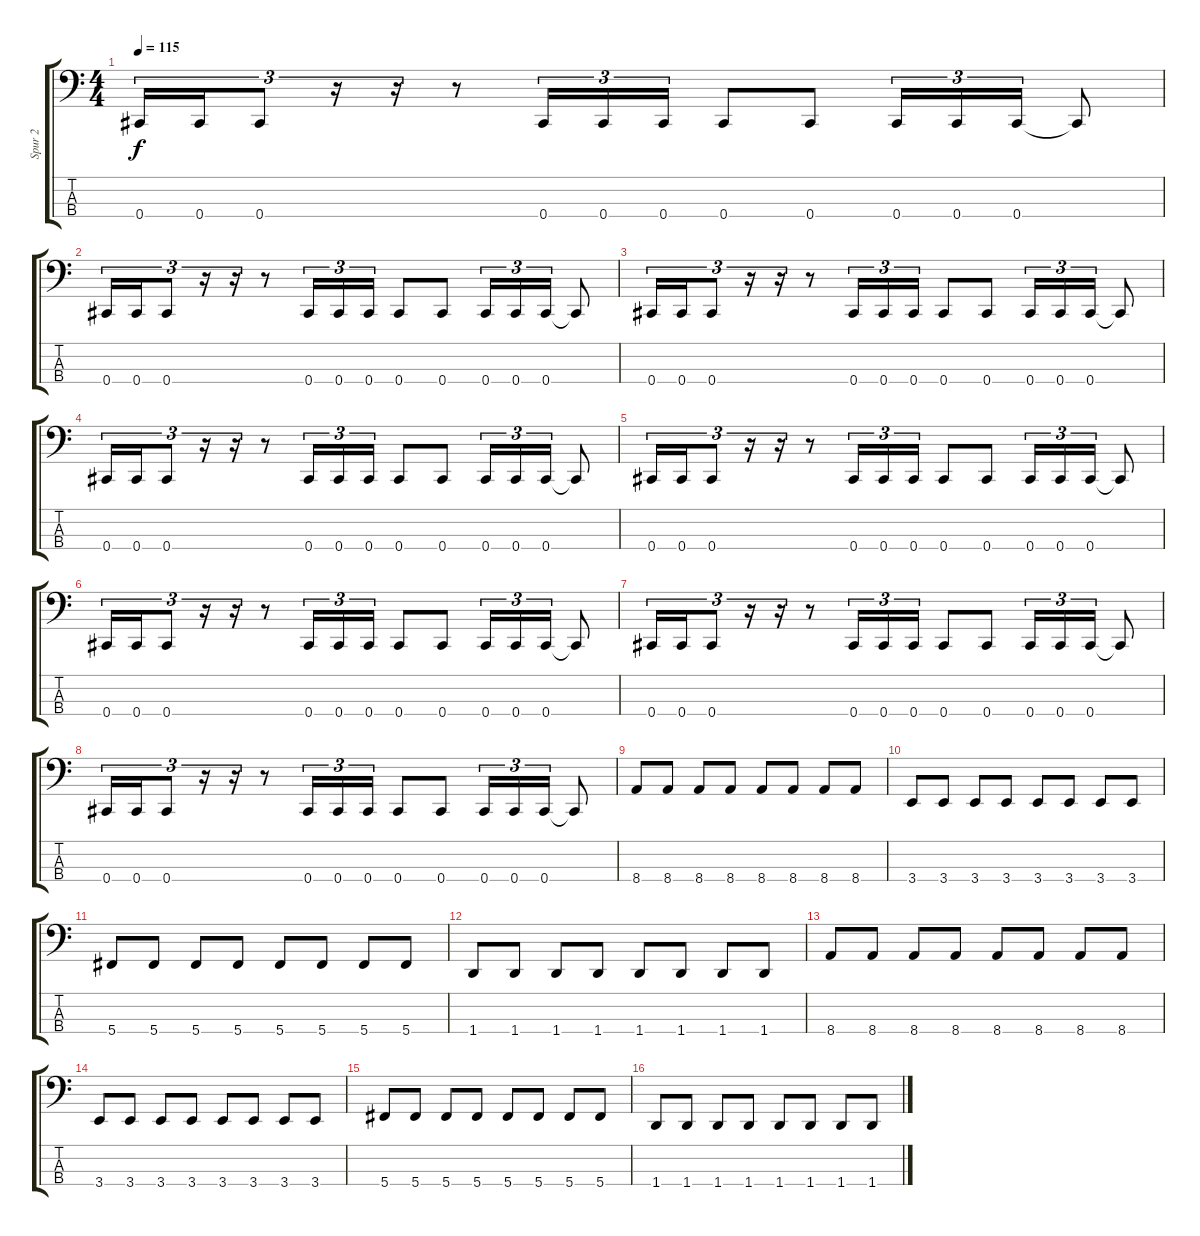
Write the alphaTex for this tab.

\track ("Spur 2" "Spur 2") {instrument electricbassfinger}
\staff {score tabs}
\tuning (Gb2 Db2 Ab1 Db1) {hide}
\ts (4 4)
\tempo 115
\clef f4
\ks c
0.4.16{tu (3 2) dy f} 0.4.16{tu (3 2)} 0.4.8{tu (3 2)} r.16{tu (3 2)} r.16{tu (3 2)} r.8 0.4.16{tu (3 2)} 0.4.16{tu (3 2)} 0.4.16{tu (3 2)} 0.4.8 0.4.8 0.4.16{tu (3 2)} 0.4.16{tu (3 2)} 0.4.16{tu (3 2)} 0.4{t}.8 |
0.4.16{tu (3 2)} 0.4.16{tu (3 2)} 0.4.8{tu (3 2)} r.16{tu (3 2)} r.16{tu (3 2)} r.8 0.4.16{tu (3 2)} 0.4.16{tu (3 2)} 0.4.16{tu (3 2)} 0.4.8 0.4.8 0.4.16{tu (3 2)} 0.4.16{tu (3 2)} 0.4.16{tu (3 2)} 0.4{t}.8 |
0.4.16{tu (3 2)} 0.4.16{tu (3 2)} 0.4.8{tu (3 2)} r.16{tu (3 2)} r.16{tu (3 2)} r.8 0.4.16{tu (3 2)} 0.4.16{tu (3 2)} 0.4.16{tu (3 2)} 0.4.8 0.4.8 0.4.16{tu (3 2)} 0.4.16{tu (3 2)} 0.4.16{tu (3 2)} 0.4{t}.8 |
0.4.16{tu (3 2)} 0.4.16{tu (3 2)} 0.4.8{tu (3 2)} r.16{tu (3 2)} r.16{tu (3 2)} r.8 0.4.16{tu (3 2)} 0.4.16{tu (3 2)} 0.4.16{tu (3 2)} 0.4.8 0.4.8 0.4.16{tu (3 2)} 0.4.16{tu (3 2)} 0.4.16{tu (3 2)} 0.4{t}.8 |
0.4.16{tu (3 2)} 0.4.16{tu (3 2)} 0.4.8{tu (3 2)} r.16{tu (3 2)} r.16{tu (3 2)} r.8 0.4.16{tu (3 2)} 0.4.16{tu (3 2)} 0.4.16{tu (3 2)} 0.4.8 0.4.8 0.4.16{tu (3 2)} 0.4.16{tu (3 2)} 0.4.16{tu (3 2)} 0.4{t}.8 |
0.4.16{tu (3 2)} 0.4.16{tu (3 2)} 0.4.8{tu (3 2)} r.16{tu (3 2)} r.16{tu (3 2)} r.8 0.4.16{tu (3 2)} 0.4.16{tu (3 2)} 0.4.16{tu (3 2)} 0.4.8 0.4.8 0.4.16{tu (3 2)} 0.4.16{tu (3 2)} 0.4.16{tu (3 2)} 0.4{t}.8 |
0.4.16{tu (3 2)} 0.4.16{tu (3 2)} 0.4.8{tu (3 2)} r.16{tu (3 2)} r.16{tu (3 2)} r.8 0.4.16{tu (3 2)} 0.4.16{tu (3 2)} 0.4.16{tu (3 2)} 0.4.8 0.4.8 0.4.16{tu (3 2)} 0.4.16{tu (3 2)} 0.4.16{tu (3 2)} 0.4{t}.8 |
0.4.16{tu (3 2)} 0.4.16{tu (3 2)} 0.4.8{tu (3 2)} r.16{tu (3 2)} r.16{tu (3 2)} r.8 0.4.16{tu (3 2)} 0.4.16{tu (3 2)} 0.4.16{tu (3 2)} 0.4.8 0.4.8 0.4.16{tu (3 2)} 0.4.16{tu (3 2)} 0.4.16{tu (3 2)} 0.4{t}.8 |
8.4.8 8.4.8 8.4.8 8.4.8 8.4.8 8.4.8 8.4.8 8.4.8 |
3.4.8 3.4.8 3.4.8 3.4.8 3.4.8 3.4.8 3.4.8 3.4.8 |
5.4.8 5.4.8 5.4.8 5.4.8 5.4.8 5.4.8 5.4.8 5.4.8 |
1.4.8 1.4.8 1.4.8 1.4.8 1.4.8 1.4.8 1.4.8 1.4.8 |
8.4.8 8.4.8 8.4.8 8.4.8 8.4.8 8.4.8 8.4.8 8.4.8 |
3.4.8 3.4.8 3.4.8 3.4.8 3.4.8 3.4.8 3.4.8 3.4.8 |
5.4.8 5.4.8 5.4.8 5.4.8 5.4.8 5.4.8 5.4.8 5.4.8 |
1.4.8 1.4.8 1.4.8 1.4.8 1.4.8 1.4.8 1.4.8 1.4.8
